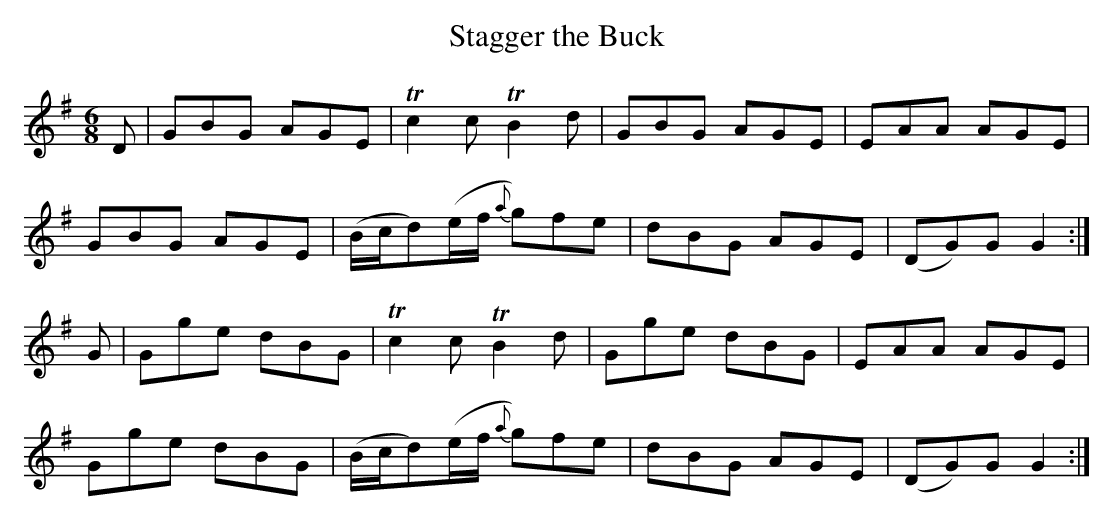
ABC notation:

X:1
T: Stagger the Buck
M: 6/8
L: 1/8
K: G
D|GBG AGE|Tc2c TB2d|GBG AGE|EAA AGE|
GBG AGE|(B/c/d)(e/f/ {a}g)fe|dBG AGE|(DG)G G2:|
G|Gge dBG|Tc2c TB2d|Gge dBG|EAA AGE|
Gge dBG|(B/c/d)(e/f/ {a}g)fe|dBG AGE|(DG)G G2:|
